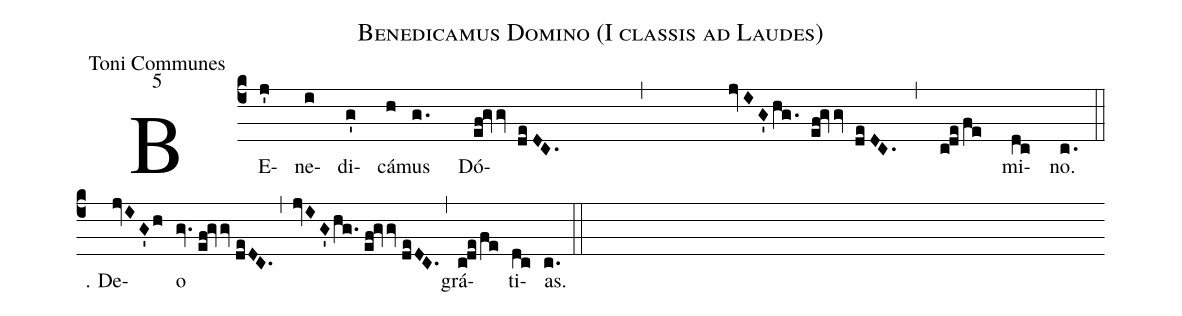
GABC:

name:Benedicamus Domino (I classis ad Laudes);
office-part:Toni Communes;
mode:5;
%%
(c4) BE(j')ne(i)di(g')cá(h)mus(g.) Dó(ef!gvv//deDC.,jvIG'hg.//ef!gvv//deDC./,/c!de/fe)mi(dc)no.(c.) (::) (z-)
℟. De(jvIG'h)o(gv.//ef!gvv//deDC.) (,) (jvIG'hg.//ef!gvv//deDC.) (,) grá(c!de/fe)ti(dc)as.(c.) (::)
